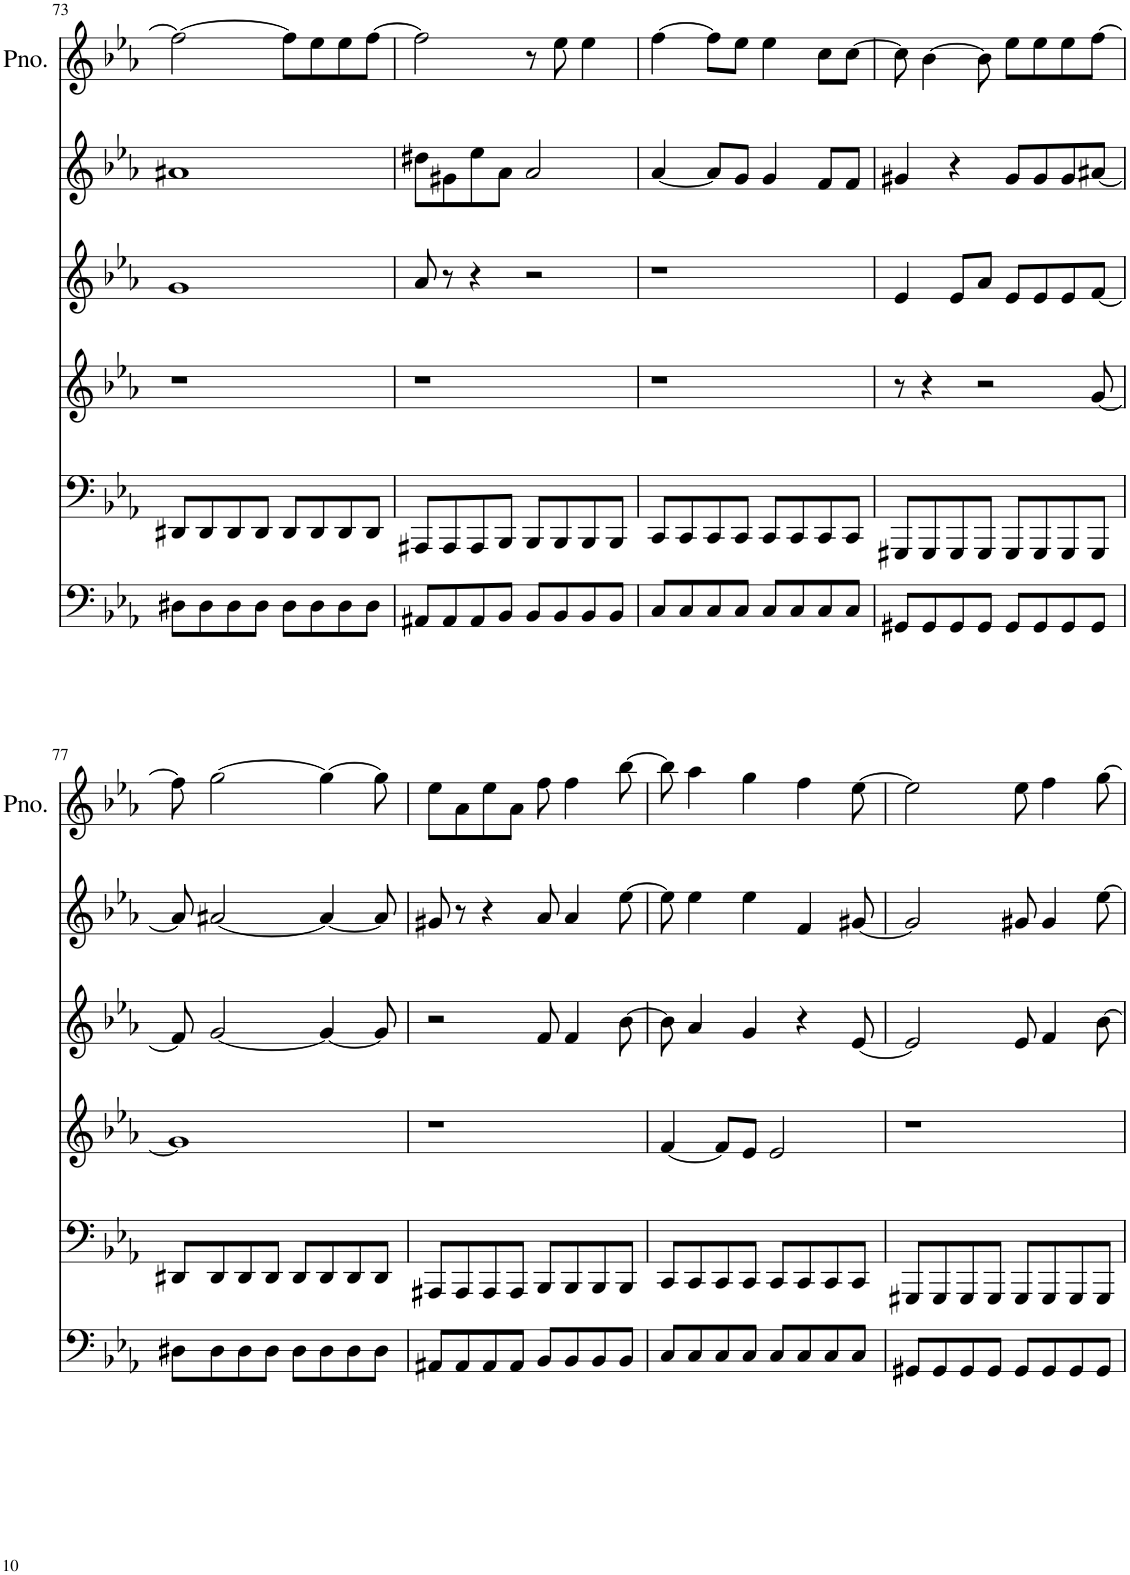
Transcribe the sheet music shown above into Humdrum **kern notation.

**kern	**kern	**kern	**kern	**kern	**kern
*part6	*part5	*part4	*part3	*part2	*part1
*staff6	*staff5	*staff4	*staff3	*staff2	*staff1
*I"Piano	*I"Piano	*I"Piano	*I"Piano	*I"Piano	*I"Piano
*I'Pno	*I'Pno	*I'Pno	*I'Pno	*I'Pno	*I'Pno.
!!LO:PB:g=z
*clefF4	*clefF4	*clefG2	*clefG2	*clefG2	*clefG2
*k[b-e-a-]	*k[b-e-a-]	*k[b-e-a-]	*k[b-e-a-]	*k[b-e-a-]	*k[b-e-a-]
*M4/4	*M4/4	*M4/4	*M4/4	*M4/4	*M4/4
=73	=73	=73	=73	=73	=73
8D#X\L	8DD#X/L	1r	1g	1a#X	2ff\_
8D#\	8DD#/	.	.	.	.
8D#\	8DD#/	.	.	.	.
8D#\J	8DD#/J	.	.	.	.
8D#\L	8DD#/L	.	.	.	8ff\L]
8D#\	8DD#/	.	.	.	8ee-\
8D#\	8DD#/	.	.	.	8ee-\
8D#\J	8DD#/J	.	.	.	[8ff\J
=74	=74	=74	=74	=74	=74
8AA#X/L	8AAA#X/L	1r	8a-/	8dd#X\L	2ff\]
8AA#/	8AAA#/	.	8r	8g#X\	.
8AA#/	8AAA#/	.	4r	8ee-\	.
8BB-/J	8BBB-/J	.	.	8a-\J	.
8BB-/L	8BBB-/L	.	2r	2a-/	8r
8BB-/	8BBB-/	.	.	.	8ee-\
8BB-/	8BBB-/	.	.	.	4ee-\
8BB-/J	8BBB-/J	.	.	.	.
=75	=75	=75	=75	=75	=75
8C/L	8CC/L	1r	1r	[4a-/	[4ff\
8C/	8CC/	.	.	.	.
8C/	8CC/	.	.	8a-/L]	8ff\L]
8C/J	8CC/J	.	.	8g/J	8ee-\J
8C/L	8CC/L	.	.	4g/	4ee-\
8C/	8CC/	.	.	.	.
8C/	8CC/	.	.	8f/L	8cc\L
8C/J	8CC/J	.	.	8f/J	[8cc\J
=76	=76	=76	=76	=76	=76
8GG#X/L	8GGG#X/L	8r	4e-/	4g#X/	8cc\]
8GG#/	8GGG#/	4r	.	.	[4b-\
8GG#/	8GGG#/	.	8e-/L	4r	.
8GG#/J	8GGG#/J	2r	8a-/J	.	8b-\]
8GG#/L	8GGG#/L	.	8e-/L	8g#/L	8ee-\L
8GG#/	8GGG#/	.	8e-/	8g#/	8ee-\
8GG#/	8GGG#/	.	8e-/	8g#/	8ee-\
8GG#/J	8GGG#/J	[8g/	[8f/J	[8a#X/J	[8ff\J
!!LO:LB:g=z
=77	=77	=77	=77	=77	=77
8D#X\L	8DD#X/L	1g]	8f/]	8a#/]	8ff\]
8D#\	8DD#/	.	[2g/	[2a#X/	[2gg\
8D#\	8DD#/	.	.	.	.
8D#\J	8DD#/J	.	.	.	.
8D#\L	8DD#/L	.	.	.	.
8D#\	8DD#/	.	4g/_	4a#/_	4gg\_
8D#\	8DD#/	.	.	.	.
8D#\J	8DD#/J	.	8g/]	8a#/]	8gg\]
=78	=78	=78	=78	=78	=78
8AA#X/L	8AAA#X/L	1r	2r	8g#X/	8ee-\L
8AA#/	8AAA#/	.	.	8r	8a-\
8AA#/	8AAA#/	.	.	4r	8ee-\
8AA#/J	8AAA#/J	.	.	.	8a-\J
8BB-/L	8BBB-/L	.	8f/	8a-/	8ff\
8BB-/	8BBB-/	.	4f/	4a-/	4ff\
8BB-/	8BBB-/	.	.	.	.
8BB-/J	8BBB-/J	.	[8b-\	[8ee-\	[8bb-\
=79	=79	=79	=79	=79	=79
8C/L	8CC/L	[4f/	8b-\]	8ee-\]	8bb-\]
8C/	8CC/	.	4a-/	4ee-\	4aa-\
8C/	8CC/	8f/L]	.	.	.
8C/J	8CC/J	8e-/J	4g/	4ee-\	4gg\
8C/L	8CC/L	2e-/	.	.	.
8C/	8CC/	.	4r	4f/	4ff\
8C/	8CC/	.	.	.	.
8C/J	8CC/J	.	[8e-/	[8g#X/	[8ee-\
=80	=80	=80	=80	=80	=80
8GG#X/L	8GGG#X/L	1r	2e-/]	2g#/]	2ee-\]
8GG#/	8GGG#/	.	.	.	.
8GG#/	8GGG#/	.	.	.	.
8GG#/J	8GGG#/J	.	.	.	.
8GG#/L	8GGG#/L	.	8e-/	8g#X/	8ee-\
8GG#/	8GGG#/	.	4f/	4g#/	4ff\
8GG#/	8GGG#/	.	.	.	.
8GG#/J	8GGG#/J	.	[8b-\	[8ee-\	[8gg\
=	=	=	=	=	=
*-	*-	*-	*-	*-	*-
